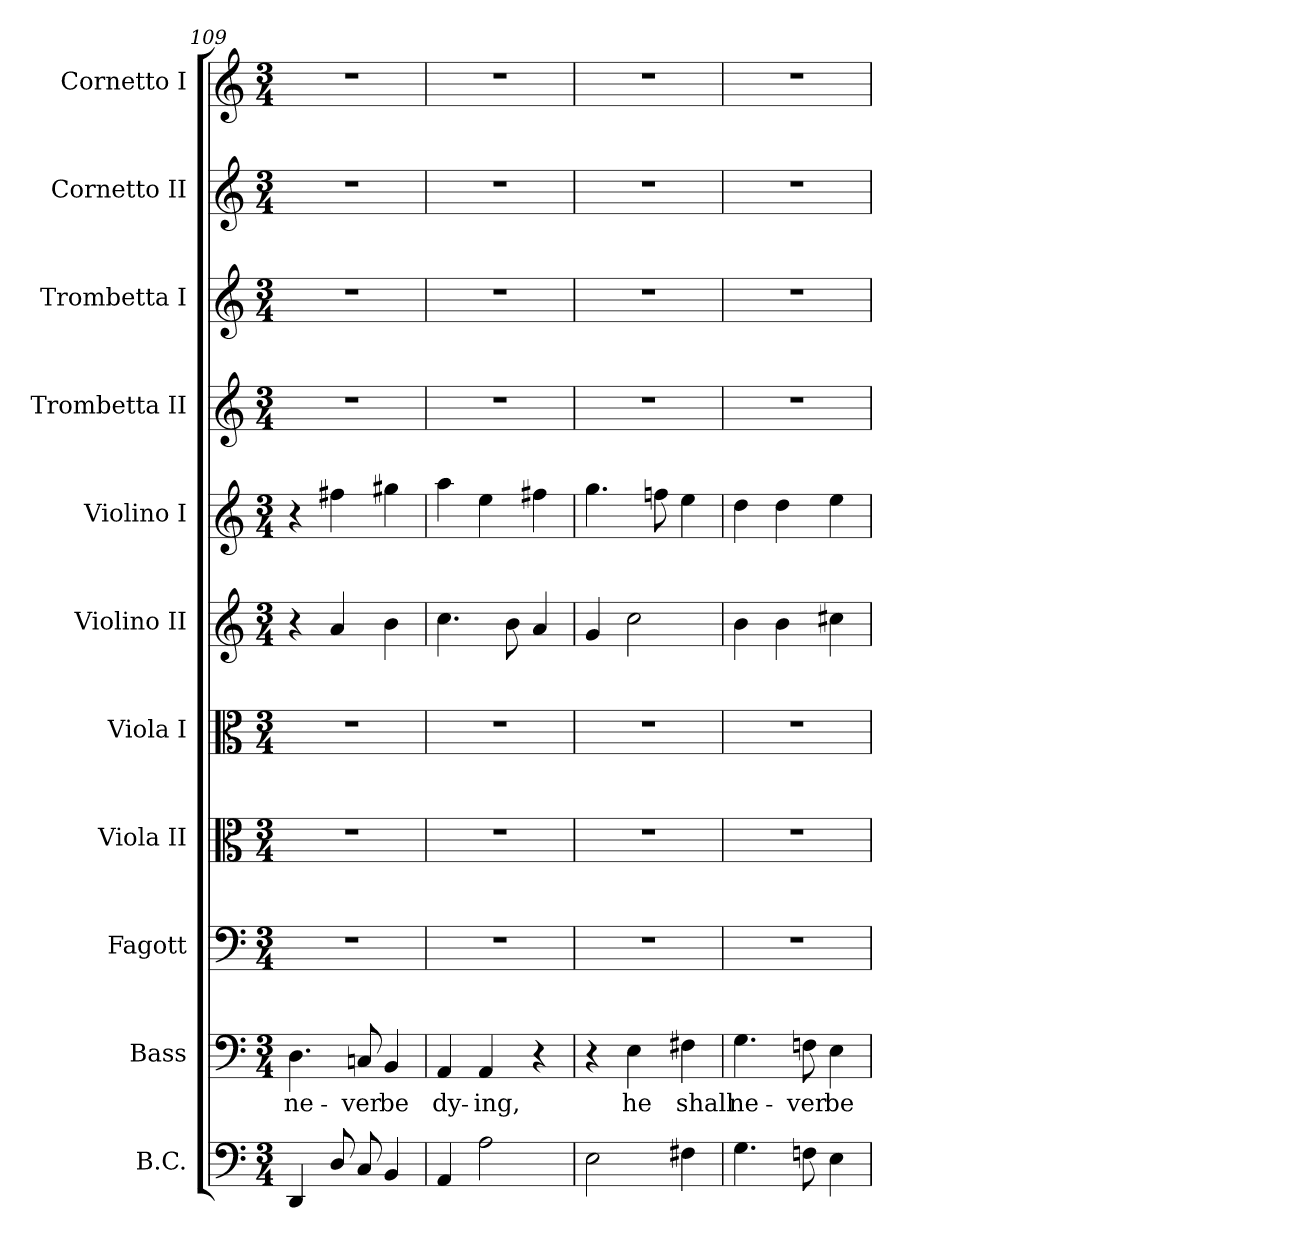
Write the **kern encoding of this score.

**kern	**kern	**text	**kern	**kern	**kern	**kern	**kern	**kern	**kern	**kern	**kern
*part11	*part10	*part10	*part9	*part8	*part7	*part6	*part5	*part4	*part3	*part2	*part1
*staff11	*staff10	*staff10	*staff9	*staff8	*staff7	*staff6	*staff5	*staff4	*staff3	*staff2	*staff1
*I"B.C.	*I"Bass	*	*I"Fagott	*I"Viola II	*I"Viola I	*I"Violino II	*I"Violino I	*I"Trombetta II	*I"Trombetta I	*I"Cornetto II	*I"Cornetto I
*	*I'B.	*	*I'Fg.	*I'Vla.	*I'Vla.	*	*	*	*	*	*
*clefF4	*clefF4	*	*clefF4	*clefC3	*clefC3	*clefG2	*clefG2	*clefG2	*clefG2	*clefG2	*clefG2
*k[]	*k[]	*	*k[]	*k[]	*k[]	*k[]	*k[]	*k[]	*k[]	*k[]	*k[]
*C:	*C:	*	*C:	*C:	*C:	*C:	*C:	*C:	*C:	*C:	*C:
*M3/4	*M3/4	*	*M3/4	*M3/4	*M3/4	*M3/4	*M3/4	*M3/4	*M3/4	*M3/4	*M3/4
=109	=109	=109	=109	=109	=109	=109	=109	=109	=109	=109	=109
!	!	!LO:LY:b:color=#000000	!LO:N:vis=1	!LO:N:vis=1	!LO:N:vis=1	!	!	!LO:N:vis=1	!LO:N:vis=1	!LO:N:vis=1	!LO:N:vis=1
4DDi/	4.Di\	ne-	2.r	2.r	2.r	4r	4r	2.r	2.r	2.r	2.r
8Di/	.	.	.	.	.	4ai/	4ff#Xi\	.	.	.	.
!	!	!LO:LY:b:color=#000000	!	!	!	!	!	!	!	!	!
8Ci/	8Cni/	-ver	.	.	.	.	.	.	.	.	.
!	!	!LO:LY:b:color=#000000	!	!	!	!	!	!	!	!	!
4BBi/	4BBi/	be	.	.	.	4bi\	4gg#Xi\	.	.	.	.
=110	=110	=110	=110	=110	=110	=110	=110	=110	=110	=110	=110
!	!	!LO:LY:b:color=#000000	!LO:N:vis=1	!LO:N:vis=1	!LO:N:vis=1	!	!	!LO:N:vis=1	!LO:N:vis=1	!LO:N:vis=1	!LO:N:vis=1
4AAi/	4AAi/	dy-	2.r	2.r	2.r	4.cci\	4aai\	2.r	2.r	2.r	2.r
!	!	!LO:LY:b:color=#000000	!	!	!	!	!	!	!	!	!
2Ai\	4AAi/	-ing,	.	.	.	.	4eei\	.	.	.	.
.	.	.	.	.	.	8bi\	.	.	.	.	.
.	4r	.	.	.	.	4ai/	4ff#Xi\	.	.	.	.
=111	=111	=111	=111	=111	=111	=111	=111	=111	=111	=111	=111
!	!	!	!LO:N:vis=1	!LO:N:vis=1	!LO:N:vis=1	!	!	!LO:N:vis=1	!LO:N:vis=1	!LO:N:vis=1	!LO:N:vis=1
2Ei\	4r	.	2.r	2.r	2.r	4gi/	4.ggi\	2.r	2.r	2.r	2.r
!	!	!LO:LY:b:color=#000000	!	!	!	!	!	!	!	!	!
.	4Ei\	he	.	.	.	2cci\	.	.	.	.	.
.	.	.	.	.	.	.	8ffni\	.	.	.	.
!	!	!LO:LY:b:color=#000000	!	!	!	!	!	!	!	!	!
4F#Xi\	4F#Xi\	shall	.	.	.	.	4eei\	.	.	.	.
=112	=112	=112	=112	=112	=112	=112	=112	=112	=112	=112	=112
!	!	!LO:LY:b:color=#000000	!LO:N:vis=1	!LO:N:vis=1	!LO:N:vis=1	!	!	!LO:N:vis=1	!LO:N:vis=1	!LO:N:vis=1	!LO:N:vis=1
4.Gi\	4.Gi\	ne-	2.r	2.r	2.r	4bi\	4ddi\	2.r	2.r	2.r	2.r
.	.	.	.	.	.	4bi\	4ddi\	.	.	.	.
!	!	!LO:LY:b:color=#000000	!	!	!	!	!	!	!	!	!
8Fni\	8Fni\	-ver	.	.	.	.	.	.	.	.	.
!	!	!LO:LY:b:color=#000000	!	!	!	!	!	!	!	!	!
4Ei\	4Ei\	be	.	.	.	4cc#Xi\	4eei\	.	.	.	.
=	=	=	=	=	=	=	=	=	=	=	=
*-	*-	*-	*-	*-	*-	*-	*-	*-	*-	*-	*-
